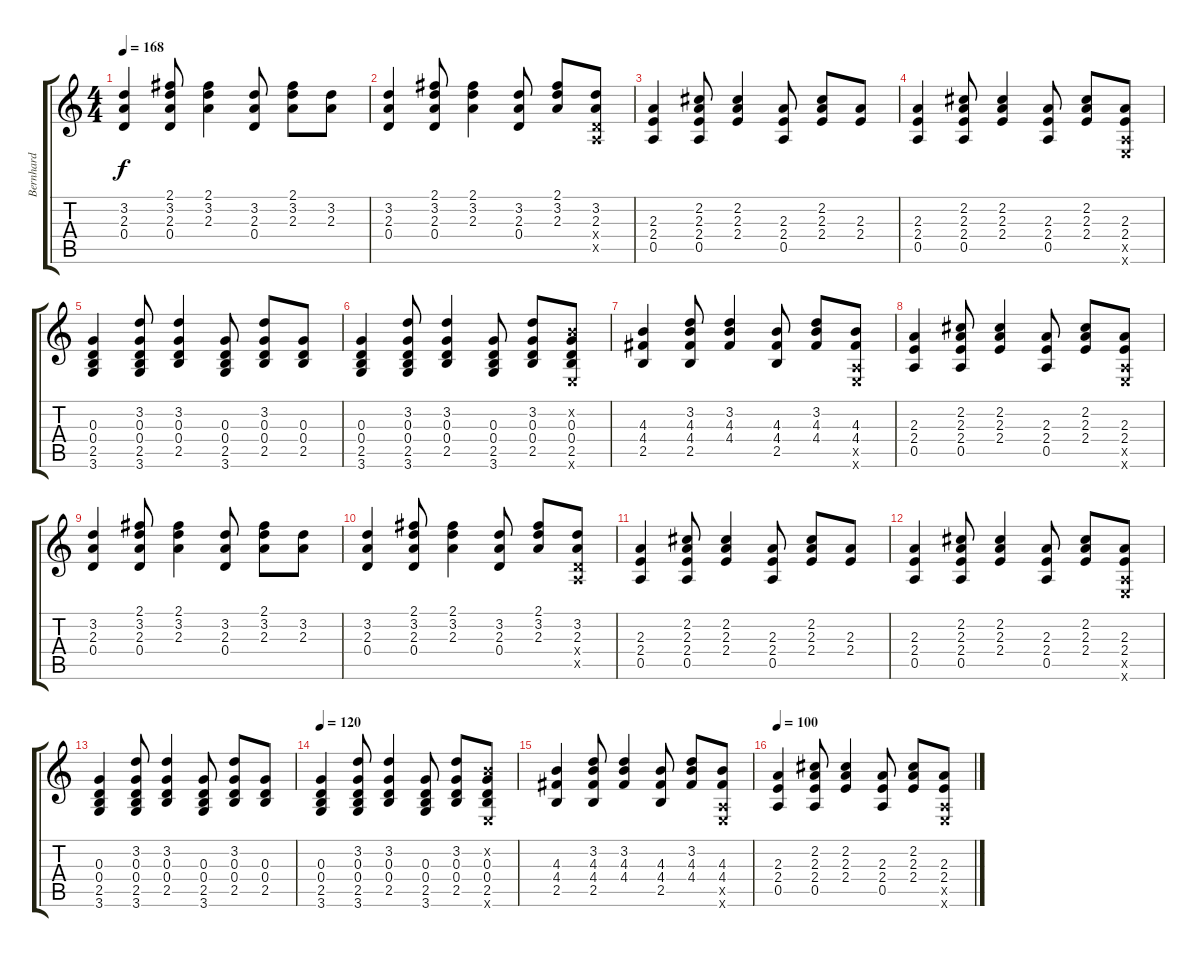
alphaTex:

\track ("Bernhard" "Bernhard") {instrument distortionguitar}
\staff {score tabs}
\tuning (E4 B3 G3 D3 A2 E2) {hide}
\ts (4 4)
\tempo 168
\clef g2
\ks c
(3.2 2.3 0.4).4{dy f instrument electricguitarclean} (2.1 3.2 2.3 0.4).8 (2.1 3.2 2.3).4 (3.2 2.3 0.4).8 (2.1 3.2 2.3).8 (3.2 2.3).8 |
(3.2 2.3 0.4).4 (2.1 3.2 2.3 0.4).8 (2.1 3.2 2.3).4 (3.2 2.3 0.4).8 (2.1 3.2 2.3).8 (3.2 2.3 0.4{x} 0.5{x}).8 |
(2.3 2.4 0.5).4 (2.2 2.3 2.4 0.5).8 (2.2 2.3 2.4).4 (2.3 2.4 0.5).8 (2.2 2.3 2.4).8 (2.3 2.4).8 |
(2.3 2.4 0.5).4 (2.2 2.3 2.4 0.5).8 (2.2 2.3 2.4).4 (2.3 2.4 0.5).8 (2.2 2.3 2.4).8 (2.3 2.4 0.5{x} 0.6{x}).8 |
(0.3 0.4 2.5 3.6).4 (3.2 0.3 0.4 2.5 3.6).8 (3.2 0.3 0.4 2.5).4 (0.3 0.4 2.5 3.6).8 (3.2 0.3 0.4 2.5).8 (0.3 0.4 2.5).8 |
(0.3 0.4 2.5 3.6).4 (3.2 0.3 0.4 2.5 3.6).8 (3.2 0.3 0.4 2.5).4 (0.3 0.4 2.5 3.6).8 (3.2 0.3 0.4 2.5).8 (0.2{x} 0.3 0.4 2.5 0.6{x}).8 |
(4.3 4.4 2.5).4 (3.2 4.3 4.4 2.5).8 (3.2 4.3 4.4).4 (4.3 4.4 2.5).8 (3.2 4.3 4.4).8 (4.3 4.4 0.5{x} 0.6{x}).8 |
(2.3 2.4 0.5).4 (2.2 2.3 2.4 0.5).8 (2.2 2.3 2.4).4 (2.3 2.4 0.5).8 (2.2 2.3 2.4).8 (2.3 2.4 0.5{x} 0.6{x}).8 |
(3.2 2.3 0.4).4{instrument electricguitarclean} (2.1 3.2 2.3 0.4).8 (2.1 3.2 2.3).4 (3.2 2.3 0.4).8 (2.1 3.2 2.3).8 (3.2 2.3).8 |
(3.2 2.3 0.4).4 (2.1 3.2 2.3 0.4).8 (2.1 3.2 2.3).4 (3.2 2.3 0.4).8 (2.1 3.2 2.3).8 (3.2 2.3 0.4{x} 0.5{x}).8 |
(2.3 2.4 0.5).4 (2.2 2.3 2.4 0.5).8 (2.2 2.3 2.4).4 (2.3 2.4 0.5).8 (2.2 2.3 2.4).8 (2.3 2.4).8 |
(2.3 2.4 0.5).4 (2.2 2.3 2.4 0.5).8 (2.2 2.3 2.4).4 (2.3 2.4 0.5).8 (2.2 2.3 2.4).8 (2.3 2.4 0.5{x} 0.6{x}).8 |
(0.3 0.4 2.5 3.6).4 (3.2 0.3 0.4 2.5 3.6).8 (3.2 0.3 0.4 2.5).4 (0.3 0.4 2.5 3.6).8 (3.2 0.3 0.4 2.5).8 (0.3 0.4 2.5).8 |
\tempo 120
(0.3 0.4 2.5 3.6).4 (3.2 0.3 0.4 2.5 3.6).8 (3.2 0.3 0.4 2.5).4 (0.3 0.4 2.5 3.6).8 (3.2 0.3 0.4 2.5).8 (0.2{x} 0.3 0.4 2.5 0.6{x}).8 |
(4.3 4.4 2.5).4 (3.2 4.3 4.4 2.5).8 (3.2 4.3 4.4).4 (4.3 4.4 2.5).8 (3.2 4.3 4.4).8 (4.3 4.4 0.5{x} 0.6{x}).8 |
\tempo 100
(2.3 2.4 0.5).4 (2.2 2.3 2.4 0.5).8 (2.2 2.3 2.4).4 (2.3 2.4 0.5).8 (2.2 2.3 2.4).8 (2.3 2.4 0.5{x} 0.6{x}).8
